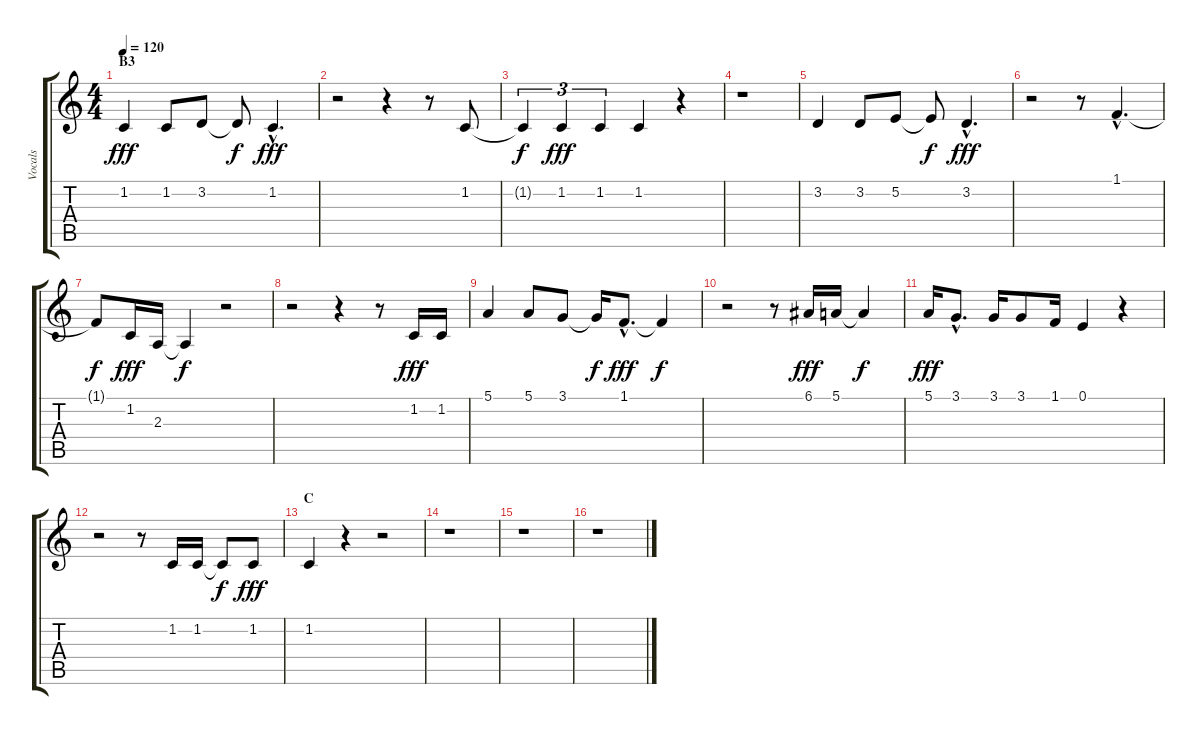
\track ("Vocals" "Vocals") {instrument lead6voice}
\staff {score tabs}
\tuning (E4 B3 G3 D3 A2 E2) {hide}
\ts (4 4)
\section ("" "B3")
\tempo 120
\clef g2
\ks c
1.2.4{dy fff} 1.2.8 3.2.8 3.2{t}.8{dy f} 1.2{hac}.4{d dy fff} |
r.2 r.4 r.8 1.2.8 |
1.2{t}.4{tu (3 2) dy f} 1.2.4{tu (3 2) dy fff} 1.2.4{tu (3 2)} 1.2.4 r.4 |
r.1 |
3.2.4 3.2.8 5.2.8 5.2{t}.8{dy f} 3.2{hac}.4{d dy fff} |
r.2 r.8 1.1{hac}.4{d} |
1.1{t}.8{dy f} 1.2.16{dy fff} 2.3.16 2.3{t}.4{dy f} r.2 |
r.2 r.4 r.8 1.2.16{dy fff} 1.2.16 |
5.1.4 5.1.8 3.1.8 3.1{t}.16{dy f} 1.1{hac}.8{d dy fff} 1.1{t}.4{dy f} |
r.2 r.8 6.1.16{dy fff} 5.1.16 5.1{t}.4{dy f} |
5.1.16{dy fff} 3.1{hac}.8{d} 3.1.16 3.1.8 1.1.16 0.1.4 r.4 |
r.2 r.8 1.2.16 1.2.16 1.2{t}.8{dy f} 1.2.8{dy fff} |
\section ("" "C")
1.2.4 r.4 r.2 |
r.1 |
r.1 |
r.1
